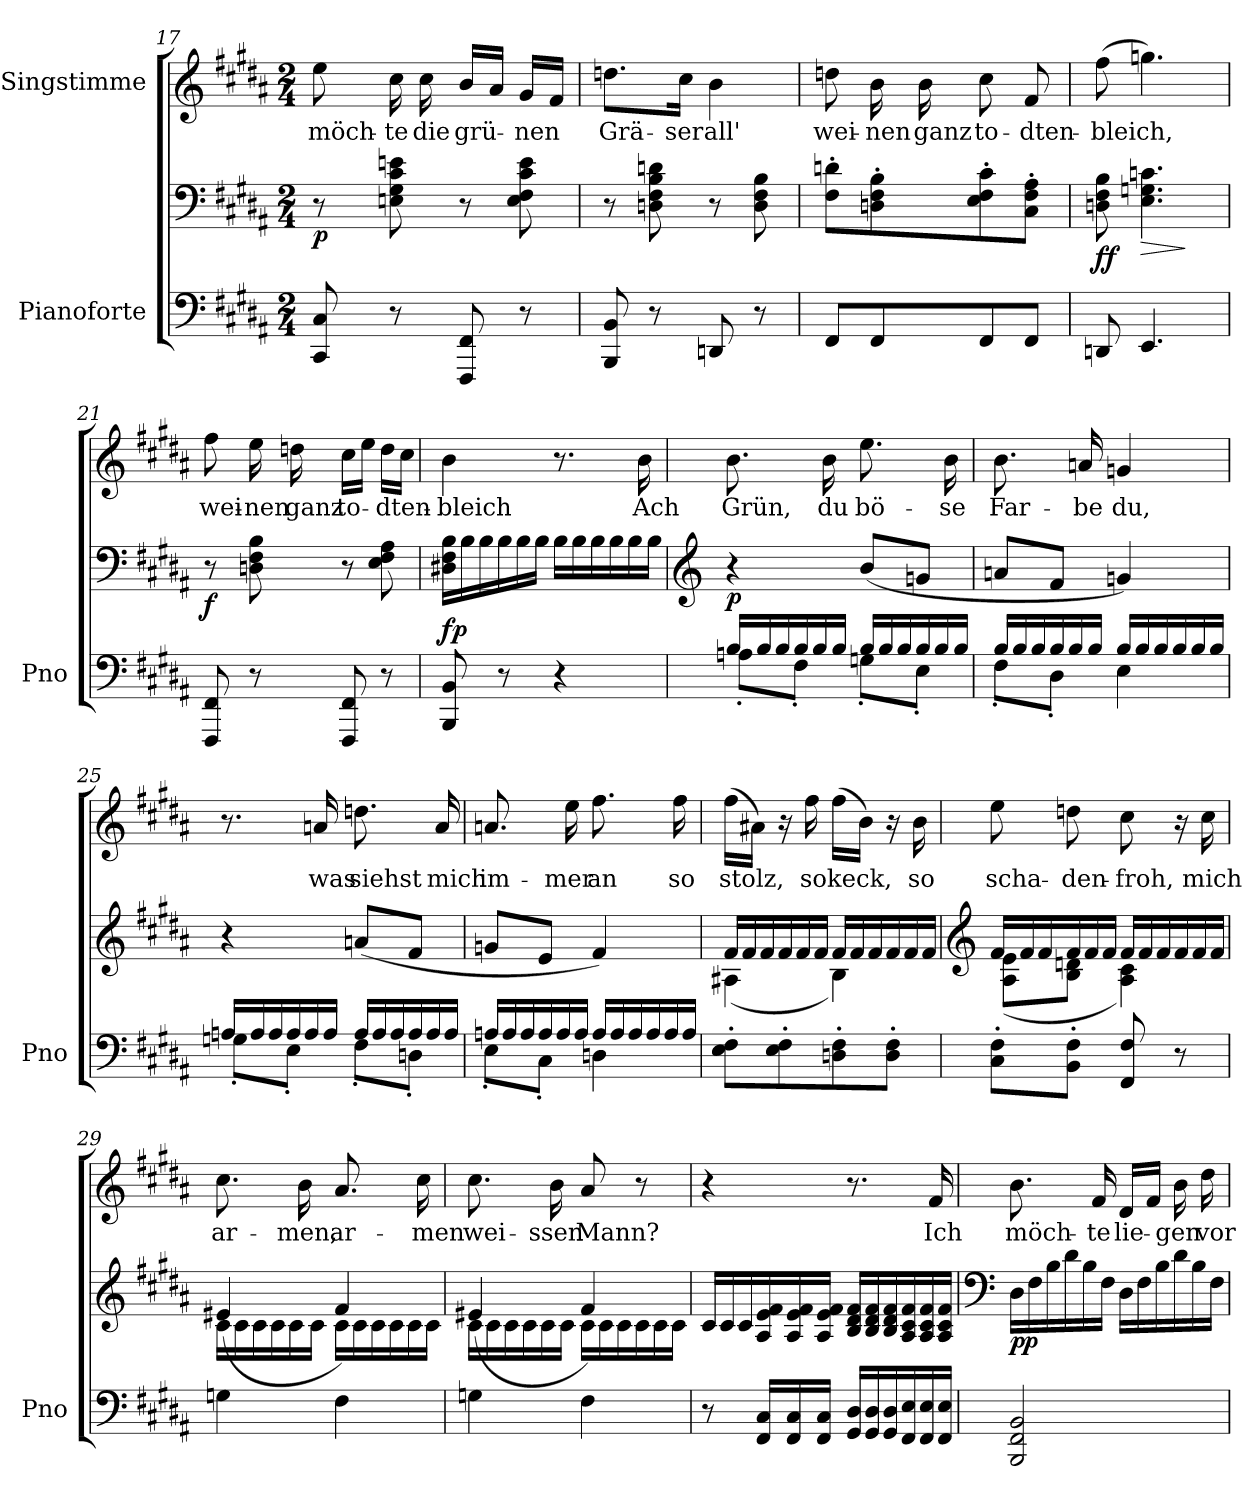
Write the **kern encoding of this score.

**kern	**kern	**dynam	**kern	**text
*part2	*part2	*part2	*part1	*part1
*staff3	*staff2	*staff2/3	*staff1	*staff1
*I"Pianoforte	*	*	*I"Singstimme	*
*I'Pno	*	*	*	*
!!LO:PB:g=z
*clefF4	*clefF4	*	*clefG2	*
*k[f#c#g#d#a#]	*k[f#c#g#d#a#]	*	*k[f#c#g#d#a#]	*
*M2/4	*M2/4	*	*M2/4	*
=17	=17	=17	=17	=17
!	!	!LO:DY:b	!	!LO:LY:b
8CC#/ 8C#/	8r	p	8ee\	möch-
!	!	!	!	!LO:LY:b
8r	8En\ 8G#\ 8c#\ 8en\	.	16cc#\	-te
!	!	!	!	!LO:LY:b
.	.	.	16cc#\	die
!	!	!	!	!LO:LY:b
8FFF#/ 8FF#/	8r	.	16b/LL	grü-
.	.	.	16a#/JJ	.
!	!	!	!	!LO:LY:b
8r	8E\ 8F#\ 8c#\ 8e\	.	16g#/LL	-nen
.	.	.	16f#/JJ	.
=18	=18	=18	=18	=18
!	!	!	!	!LO:LY:b
8BBB/ 8BB/	8r	.	8.ddn\L	Grä-
8r	8Dn\ 8F#\ 8B\ 8dn\	.	.	.
!	!	!	!	!LO:LY:b
.	.	.	16cc#\Jk	-ser
!	!	!	!	!LO:LY:b
8DDn/	8r	.	4b\	all'
8r	8D\ 8F#\ 8B\	.	.	.
=19	=19	=19	=19	=19
!	!	!	!	!LO:LY:b
8FF#/L	8F#\' 8dn\'L	.	8ddn\	wei-
!	!	!	!	!LO:LY:b
8FF#/	8Dn\' 8F#\' 8B\'	.	16b\	-nen
!	!	!	!	!LO:LY:b
.	.	.	16b\	ganz
!	!	!	!	!LO:LY:b
8FF#/	8E\' 8F#\' 8c#\'	.	8cc#\	to-
!	!	!	!	!LO:LY:b
8FF#/J	8C#\' 8F#\' 8A#\'J	.	8f#/	-dten-
=20	=20	=20	=20	=20
!	!	!LO:DY:b	!	!LO:LY:b
8DDn/	8Dn\ 8F#\ 8B\	ff	(8ff#\	-bleich,
!	!	!LO:HP:b	!	!
4.EE/	4.E\ 4.Gn\ 4.cn\	>	4.ggn\)	.
.	.	]	.	.
=21	=21	=21	=21	=21
!	!	!LO:DY:b	!	!LO:LY:b
8FFF#/ 8FF#/	8r	f	8ff#\	wei-
!	!	!	!	!LO:LY:b
8r	8Dn\ 8F#\ 8B\	.	16ee\	-nen
!	!	!	!	!LO:LY:b
.	.	.	16ddn\	ganz
!	!	!	!	!LO:LY:b
8FFF#/ 8FF#/	8r	.	16cc#\LL	to-
.	.	.	16ee\JJ	.
!	!	!	!	!LO:LY:b
8r	8E\ 8F#\ 8A#\	.	16dd\LL	-dten-
.	.	.	16cc#\JJ	.
!!LO:LB:g=z
=22	=22	=22	=22	=22
*	*Xtuplet	*	*	*
!	!	!LO:DY:a=2	!	!LO:LY:b
8BBB/ 8BB/	24D#X\ 24F#\ 24B\LL	fp	4b\	-bleich
.	24B\	.	.	.
.	24B\	.	.	.
8r	24B\	.	.	.
.	24B\	.	.	.
.	24B\JJ	.	.	.
4r	24B\LL	.	8.r	.
.	24B\	.	.	.
.	24B\	.	.	.
.	24B\	.	.	.
.	24B\	.	.	.
!	!	!	!	!LO:LY:b
.	.	.	16b\	Ach
.	24B\JJ	.	.	.
=23	=23	=23	=23	=23
*	*clefG2	*	*	*
*Xtuplet	*	*	*	*
*^	*	*	*	*
!	!	!	!LO:DY:b	!	!LO:LY:b
24B/LL	8An'\L	4r	p	8.b\	Grün,
24B/	.	.	.	.	.
24B/	.	.	.	.	.
24B/	8F#'\J	.	.	.	.
24B/	.	.	.	.	.
!	!	!	!	!	!LO:LY:b
.	.	.	.	16b\	du
24B/JJ	.	.	.	.	.
!	!	!	!	!	!LO:LY:b
24B/LL	8Gn'\L	(8b/L	.	8.ee\	bö-
24B/	.	.	.	.	.
24B/	.	.	.	.	.
24B/	8E'\J	8gn/J	.	.	.
24B/	.	.	.	.	.
!	!	!	!	!	!LO:LY:b
.	.	.	.	16b\	-se
24B/JJ	.	.	.	.	.
=24	=24	=24	=24	=24	=24
!	!	!	!	!	!LO:LY:b
24B/LL	8F#'\L	8an/L	.	8.b\	Far-
24B/	.	.	.	.	.
24B/	.	.	.	.	.
24B/	8D#'\J	8f#/J	.	.	.
24B/	.	.	.	.	.
!	!	!	!	!	!LO:LY:b
.	.	.	.	16an/	-be
24B/JJ	.	.	.	.	.
!	!	!	!	!	!LO:LY:b
24B/LL	4E\	4gn/)	.	4gn/	du,
24B/	.	.	.	.	.
24B/	.	.	.	.	.
24B/	.	.	.	.	.
24B/	.	.	.	.	.
24B/JJ	.	.	.	.	.
!!LO:LB:g=z
=25	=25	=25	=25	=25	=25
24An/LL	8Gn'\L	4r	.	8.r	.
24A/	.	.	.	.	.
24A/	.	.	.	.	.
24A/	8E'\J	.	.	.	.
24A/	.	.	.	.	.
!	!	!	!	!	!LO:LY:b
.	.	.	.	16an/	was
24A/JJ	.	.	.	.	.
!	!	!	!	!	!LO:LY:b
24A/LL	8F#'\L	(8an/L	.	8.ddn\	siehst
24A/	.	.	.	.	.
24A/	.	.	.	.	.
24A/	8Dn'\J	8f#/J	.	.	.
24A/	.	.	.	.	.
!	!	!	!	!	!LO:LY:b
.	.	.	.	16a/	mich
24A/JJ	.	.	.	.	.
=26	=26	=26	=26	=26	=26
!	!	!	!	!	!LO:LY:b
24An/LL	8E'\L	8gn/L	.	8.an/	im-
24A/	.	.	.	.	.
24A/	.	.	.	.	.
24A/	8C#'\J	8e/J	.	.	.
24A/	.	.	.	.	.
!	!	!	!	!	!LO:LY:b
.	.	.	.	16ee\	-mer
24A/JJ	.	.	.	.	.
!	!	!	!	!	!LO:LY:b
24A/LL	4Dn\	4f#/)	.	8.ff#\	an
24A/	.	.	.	.	.
24A/	.	.	.	.	.
24A/	.	.	.	.	.
24A/	.	.	.	.	.
!	!	!	!	!	!LO:LY:b
.	.	.	.	16ff#\	so
24A/JJ	.	.	.	.	.
*v	*v	*	*	*	*
=27	=27	=27	=27	=27
*	*^	*	*	*
!	!	!	!	!	!LO:LY:b
8E\' 8F#\'L	24f#/LL	(4A#X\	.	(16ff#\LL	stolz,
.	24f#/	.	.	.	.
.	.	.	.	16a#X\JJ)	.
.	24f#/	.	.	.	.
8E\' 8F#\'	24f#/	.	.	16r	.
.	24f#/	.	.	.	.
!	!	!	!	!	!LO:LY:b
.	.	.	.	16ff#\	so
.	24f#/JJ	.	.	.	.
!	!	!	!	!	!LO:LY:b
8Dn\' 8F#\'	24f#/LL	4B\)	.	(16ff#\LL	keck,
.	24f#/	.	.	.	.
.	.	.	.	16b\JJ)	.
.	24f#/	.	.	.	.
8D\' 8F#\'J	24f#/	.	.	16r	.
.	24f#/	.	.	.	.
!	!	!	!	!	!LO:LY:b
.	.	.	.	16b\	so
.	24f#/JJ	.	.	.	.
!!LO:LB:g=z
=28	=28	=28	=28	=28	=28
*	*clefG2	*	*	*	*
!	!	!	!	!	!LO:LY:b
8C#\' 8F#\'L	24f#/LL	(8A#\ 8e\L	.	8ee\	scha-
.	24f#/	.	.	.	.
.	24f#/	.	.	.	.
!	!	!	!	!	!LO:LY:b
8BB\' 8F#\'J	24f#/	8B\ 8dn\J	.	8ddn\	-den-
.	24f#/	.	.	.	.
.	24f#/JJ	.	.	.	.
!	!	!	!	!	!LO:LY:b
8FF#/ 8F#/	24f#/LL	4A#\ 4c#\)	.	8cc#\	-froh,
.	24f#/	.	.	.	.
.	24f#/	.	.	.	.
8r	24f#/	.	.	16r	.
.	24f#/	.	.	.	.
!	!	!	!	!	!LO:LY:b
.	.	.	.	16cc#\	mich
.	24f#/JJ	.	.	.	.
=29	=29	=29	=29	=29	=29
!	!	!	!	!	!LO:LY:b
4Gn\	24c#\LL	(4e#X/	.	8.cc#\	ar-
.	24c#\	.	.	.	.
.	24c#\	.	.	.	.
.	24c#\	.	.	.	.
.	24c#\	.	.	.	.
!	!	!	!	!	!LO:LY:b
.	.	.	.	16b\	-men,
.	24c#\JJ	.	.	.	.
!	!	!	!	!	!LO:LY:b
4F#\	24c#\LL	4f#/)	.	8.a#/	ar-
.	24c#\	.	.	.	.
.	24c#\	.	.	.	.
.	24c#\	.	.	.	.
.	24c#\	.	.	.	.
!	!	!	!	!	!LO:LY:b
.	.	.	.	16cc#\	-men
.	24c#\JJ	.	.	.	.
=30	=30	=30	=30	=30	=30
!	!	!	!	!	!LO:LY:b
4Gn\	24c#\LL	(4e#X/	.	8.cc#\	wei-
.	24c#\	.	.	.	.
.	24c#\	.	.	.	.
.	24c#\	.	.	.	.
.	24c#\	.	.	.	.
!	!	!	!	!	!LO:LY:b
.	.	.	.	16b\	-ssen
.	24c#\JJ	.	.	.	.
!	!	!	!	!	!LO:LY:b
4F#\	24c#\LL	4f#/)	.	8a#/	Mann?
.	24c#\	.	.	.	.
.	24c#\	.	.	.	.
.	24c#\	.	.	8r	.
.	24c#\	.	.	.	.
.	24c#\JJ	.	.	.	.
*	*v	*v	*	*	*
!!LO:LB:g=z
=31	=31	=31	=31	=31
8r	24c#/LL	.	4r	.
.	24c#/	.	.	.
.	24c#/	.	.	.
24FF#/ 24C#/LL	24A#/ 24e/ 24f#/	.	.	.
24FF#/ 24C#/	24A#/ 24e/ 24f#/	.	.	.
24FF#/ 24C#/JJ	24A#/ 24e/ 24f#/JJ	.	.	.
24GG#/ 24D#/LL	24B/ 24d#/ 24f#/LL	.	8.r	.
24GG#/ 24D#/	24B/ 24d#/ 24f#/	.	.	.
24GG#/ 24D#/	24B/ 24d#/ 24f#/	.	.	.
24FF#/ 24E/	24A#/ 24c#/ 24f#/	.	.	.
24FF#/ 24E/	24A#/ 24c#/ 24f#/	.	.	.
!	!	!	!	!LO:LY:b
.	.	.	16f#/	Ich
24FF#/ 24E/JJ	24A#/ 24c#/ 24f#/JJ	.	.	.
=32	=32	=32	=32	=32
*	*clefF4	*	*	*
!	!	!LO:DY:b	!	!LO:LY:b
2BBB/ 2FF#/ 2BB/	24D#\LL	pp	8.b\	möch-
.	24F#\	.	.	.
.	24B\	.	.	.
.	24d#\	.	.	.
.	24B\	.	.	.
!	!	!	!	!LO:LY:b
.	.	.	16f#/	-te
.	24F#\JJ	.	.	.
!	!	!	!	!LO:LY:b
.	24D#\LL	.	16d#/LL	lie-
.	24F#\	.	.	.
.	.	.	16f#/JJ	.
.	24B\	.	.	.
!	!	!	!	!LO:LY:b
.	24d#\	.	16b\	-gen
.	24B\	.	.	.
!	!	!	!	!LO:LY:b
.	.	.	16dd#\	vor
.	24F#\JJ	.	.	.
=	=	=	=	=
*-	*-	*-	*-	*-
